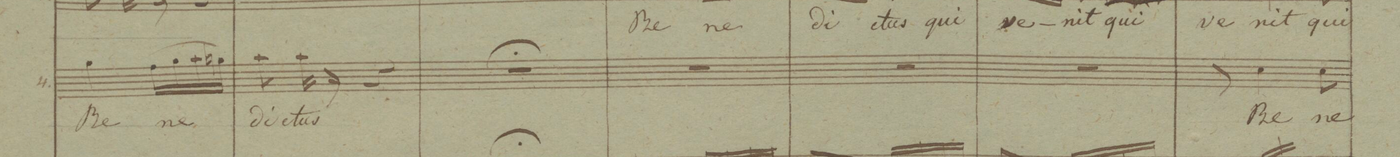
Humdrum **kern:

**kern	**text
*I"Baſso	*
*clefF4	*
*k[b-e-]	*
*M2/4	*
4B-\	Be-
(16A\LL	-ne-
16B-\	.
16c\	.
16Bn\JJ)	.
=37	=37
8c\	-di-
16c\	-ctus
16r	.
4r	.
=38	=38
2r;	.
=39	=39
2r	.
=40	=40
2r	.
=41	=41
2r	.
=42	=42
8r	.
4E-\	Be-
8E-\	-ne-
=43	=43
*-	*-
